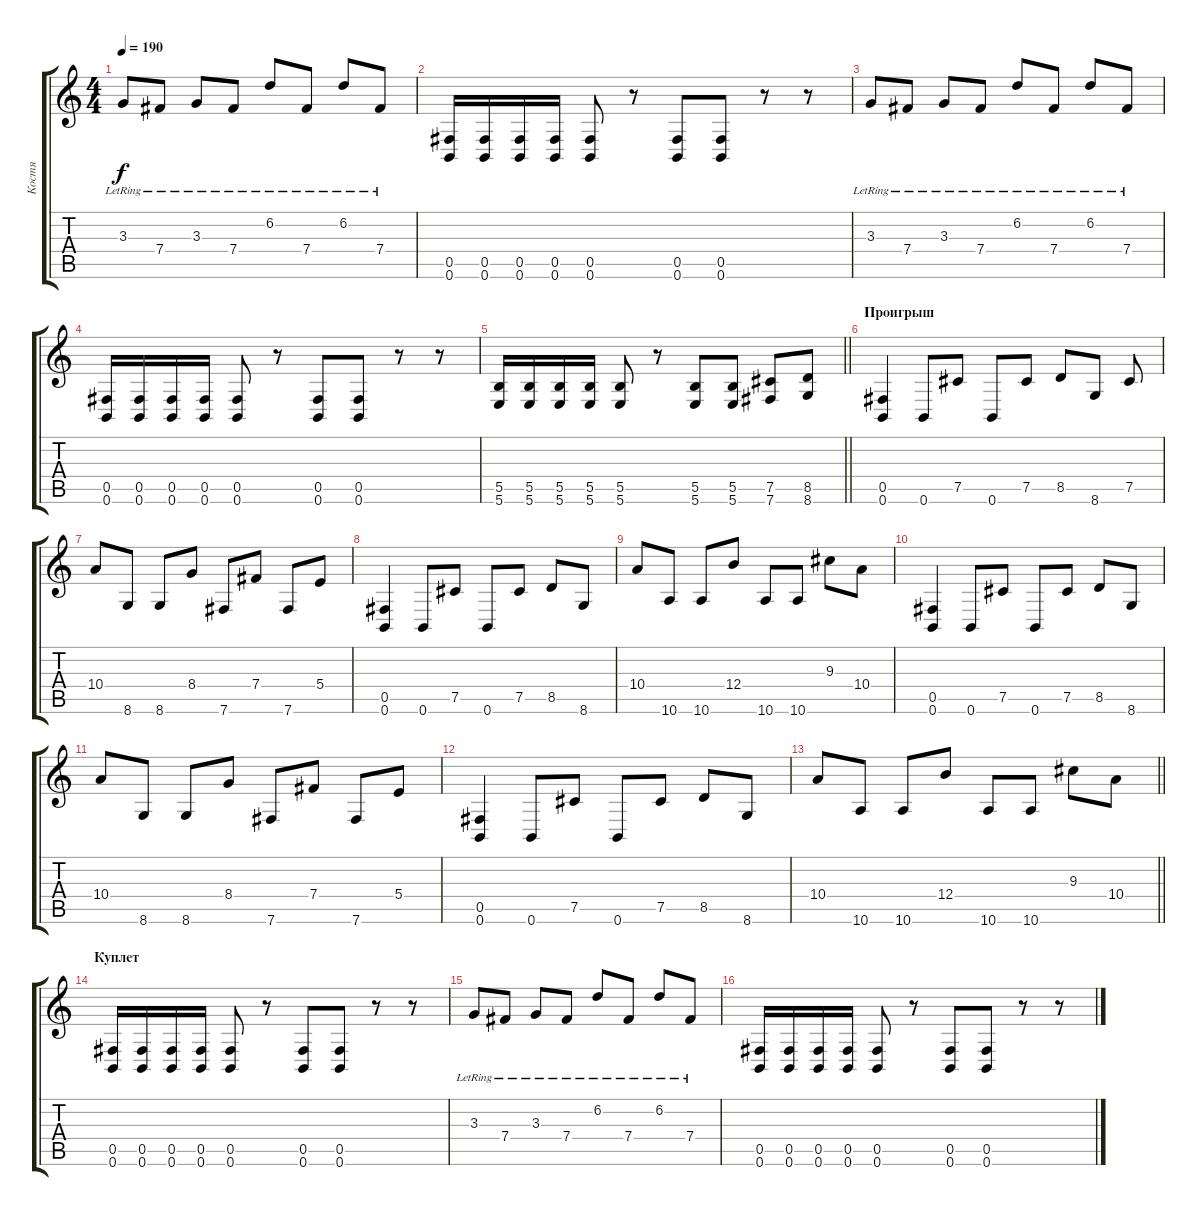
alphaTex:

\track ("Костя" "Костя") {instrument distortionguitar}
\staff {score tabs}
\tuning (Db4 Ab3 E3 B2 Gb2 B1) {hide}
\ts (4 4)
\tempo 190
\clef g2
\ks c
3.3{lr}.8{dy f} 7.4{lr}.8 3.3{lr}.8 7.4{lr}.8 6.2{lr}.8 7.4{lr}.8 6.2{lr}.8 7.4{lr}.8 |
(0.5 0.6).16 (0.5 0.6).16 (0.5 0.6).16 (0.5 0.6).16 (0.5 0.6).8 r.8 (0.5 0.6).8 (0.5 0.6).8 r.8 r.8 |
3.3{lr}.8 7.4{lr}.8 3.3{lr}.8 7.4{lr}.8 6.2{lr}.8 7.4{lr}.8 6.2{lr}.8 7.4{lr}.8 |
(0.5 0.6).16 (0.5 0.6).16 (0.5 0.6).16 (0.5 0.6).16 (0.5 0.6).8 r.8 (0.5 0.6).8 (0.5 0.6).8 r.8 r.8 |
\barLineRight lightlight
(5.5 5.6).16 (5.5 5.6).16 (5.5 5.6).16 (5.5 5.6).16 (5.5 5.6).8 r.8 (5.5 5.6).8 (5.5 5.6).8 (7.5 7.6).8 (8.5 8.6).8 |
\section ("" "Проигрыш")
(0.5 0.6).4 0.6.8 7.5.8 0.6.8 7.5.8 8.5.8 8.6.8 7.5.8 |
10.4.8 8.6.8 8.6.8 8.4.8 7.6.8 7.4.8 7.6.8 5.4.8 |
(0.5 0.6).4 0.6.8 7.5.8 0.6.8 7.5.8 8.5.8 8.6.8 |
10.4.8 10.6.8 10.6.8 12.4.8 10.6.8 10.6.8 9.3.8 10.4.8 |
(0.5 0.6).4 0.6.8 7.5.8 0.6.8 7.5.8 8.5.8 8.6.8 |
10.4.8 8.6.8 8.6.8 8.4.8 7.6.8 7.4.8 7.6.8 5.4.8 |
(0.5 0.6).4 0.6.8 7.5.8 0.6.8 7.5.8 8.5.8 8.6.8 |
\barLineRight lightlight
10.4.8 10.6.8 10.6.8 12.4.8 10.6.8 10.6.8 9.3.8 10.4.8 |
\section ("" "Куплет")
(0.5 0.6).16 (0.5 0.6).16 (0.5 0.6).16 (0.5 0.6).16 (0.5 0.6).8 r.8 (0.5 0.6).8 (0.5 0.6).8 r.8 r.8 |
3.3{lr}.8 7.4{lr}.8 3.3{lr}.8 7.4{lr}.8 6.2{lr}.8 7.4{lr}.8 6.2{lr}.8 7.4{lr}.8 |
(0.5 0.6).16 (0.5 0.6).16 (0.5 0.6).16 (0.5 0.6).16 (0.5 0.6).8 r.8 (0.5 0.6).8 (0.5 0.6).8 r.8 r.8
